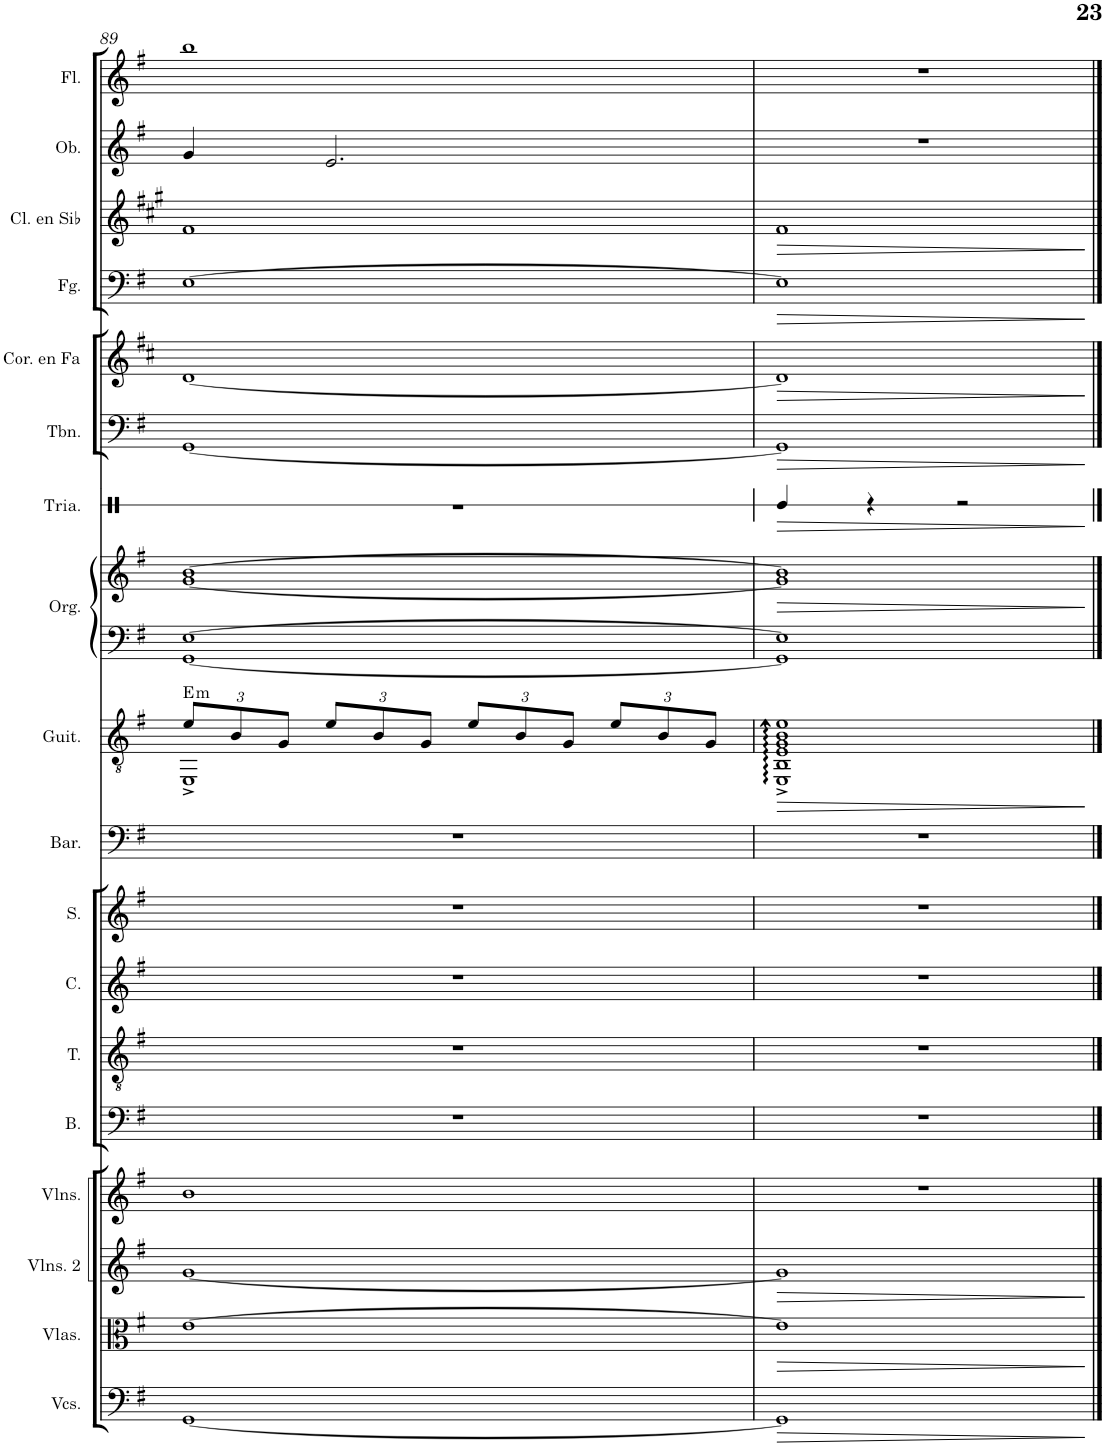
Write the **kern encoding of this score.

**kern	**dynam	**kern	**dynam	**kern	**dynam	**kern	**kern	**kern	**kern	**kern	**kern	**kern	**dynam	**harte	**kern	**kern	**dynam	**kern	**dynam	**kern	**dynam	**kern	**dynam	**kern	**dynam	**kern	**dynam	**kern	**kern
*part18	*part18	*part17	*part17	*part16	*part16	*part15	*part14	*part13	*part12	*part11	*part10	*part9	*part9	*part9	*part8	*part8	*part8	*part7	*part7	*part6	*part6	*part5	*part5	*part4	*part4	*part3	*part3	*part2	*part1
*staff19	*staff19	*staff18	*staff18	*staff17	*staff17	*staff16	*staff15	*staff14	*staff13	*staff12	*staff11	*staff10	*staff10	*	*staff9	*staff8	*staff8/9	*staff7	*staff7	*staff6	*staff6	*staff5	*staff5	*staff4	*staff4	*staff3	*staff3	*staff2	*staff1
*I"Violonchelos	*	*I"Violas	*	*I"Violines 2	*	*I"Violines 1	*I"Bajo	*I"Tenor	*I"Contralto	*I"Soprano	*I"Barítono	*I"Guitarra	*	*	*I"Órgano	*	*	*I"Triángulo	*	*I"Trombón	*	*I"Corno en Fa	*	*I"Fagot	*	*I"Clarinete en Sib	*	*I"Oboe	*I"Flauta
*I'Vcs.	*	*I'Vlas.	*	*I'Vlns. 2	*	*I'Vlns. 1	*I'B.	*I'T.	*I'C.	*I'S.	*I'Bar.	*I'Guit.	*	*	*	*	*	*	*	*I'Tbn.	*	*I'Cor. en Fa	*	*I'Fg.	*	*I'Cl. en Sib	*	*I'Ob.	*I'Fl.
!!LO:PB:g=z
*clefF4	*	*clefC3	*	*clefG2	*	*clefG2	*clefF4	*clefGv2	*clefG2	*clefG2	*clefF4	*clefGv2	*	*	*clefF4	*clefG2	*	*clefX	*	*clefF4	*	*clefG2	*	*clefF4	*	*clefG2	*	*clefG2	*clefG2
*	*	*	*	*	*	*	*	*	*	*	*	*	*	*	*	*	*	*	*	*	*	*Trd4c7	*	*	*	*Trd1c2	*	*	*
*k[f#]	*	*k[f#]	*	*k[f#]	*	*k[f#]	*k[f#]	*k[f#]	*k[f#]	*k[f#]	*k[f#]	*k[f#]	*	*	*k[f#]	*k[f#]	*	*k[]	*	*k[f#]	*	*k[f#c#]	*	*k[f#]	*	*k[f#c#g#]	*	*k[f#]	*k[f#]
*M4/4	*	*M4/4	*	*M4/4	*	*M4/4	*M4/4	*M4/4	*M4/4	*M4/4	*M4/4	*M4/4	*	*	*M4/4	*M4/4	*	*M4/4	*	*M4/4	*	*M4/4	*	*M4/4	*	*M4/4	*	*M4/4	*M4/4
*	*	*	*	*	*	*	*	*	*	*	*	*Xbrackettup	*	*	*	*	*	*	*	*	*	*	*	*	*	*	*	*	*
=89	=89	=89	=89	=89	=89	=89	=89	=89	=89	=89	=89	=89	=89	=89	=89	=89	=89	=89	=89	=89	=89	=89	=89	=89	=89	=89	=89	=89	=89
*	*	*	*	*	*	*	*	*	*	*	*	*^	*	*	*	*	*	*	*	*	*	*	*	*	*	*	*	*	*
!	!	!	!	!	!	!	!	!	!	!	!	!	!	!	!LO:H:kt=m	!	!	!	!	!	!	!	!	!	!	!	!	!	!	!
[1GG	.	[1e	.	[1g	.	1b	1r	1r	1r	1r	1r	12e/L	1EE^	.	E:min	[1GG [1E	[1g [1b	.	1r	.	[1GG	.	[1d	.	[1E	.	1f#	.	4g/	1bb
.	.	.	.	.	.	.	.	.	.	.	.	12B/	.	.	.	.	.	.	.	.	.	.	.	.	.	.	.	.	.	.
.	.	.	.	.	.	.	.	.	.	.	.	12G/J	.	.	.	.	.	.	.	.	.	.	.	.	.	.	.	.	.	.
.	.	.	.	.	.	.	.	.	.	.	.	12e/L	.	.	.	.	.	.	.	.	.	.	.	.	.	.	.	.	2.e/	.
.	.	.	.	.	.	.	.	.	.	.	.	12B/	.	.	.	.	.	.	.	.	.	.	.	.	.	.	.	.	.	.
.	.	.	.	.	.	.	.	.	.	.	.	12G/J	.	.	.	.	.	.	.	.	.	.	.	.	.	.	.	.	.	.
.	.	.	.	.	.	.	.	.	.	.	.	12e/L	.	.	.	.	.	.	.	.	.	.	.	.	.	.	.	.	.	.
.	.	.	.	.	.	.	.	.	.	.	.	12B/	.	.	.	.	.	.	.	.	.	.	.	.	.	.	.	.	.	.
.	.	.	.	.	.	.	.	.	.	.	.	12G/J	.	.	.	.	.	.	.	.	.	.	.	.	.	.	.	.	.	.
.	.	.	.	.	.	.	.	.	.	.	.	12e/L	.	.	.	.	.	.	.	.	.	.	.	.	.	.	.	.	.	.
.	.	.	.	.	.	.	.	.	.	.	.	12B/	.	.	.	.	.	.	.	.	.	.	.	.	.	.	.	.	.	.
.	.	.	.	.	.	.	.	.	.	.	.	12G/J	.	.	.	.	.	.	.	.	.	.	.	.	.	.	.	.	.	.
*	*	*	*	*	*	*	*	*	*	*	*	*v	*v	*	*	*	*	*	*	*	*	*	*	*	*	*	*	*	*	*
=90	=90	=90	=90	=90	=90	=90	=90	=90	=90	=90	=90	=90	=90	=90	=90	=90	=90	=90	=90	=90	=90	=90	=90	=90	=90	=90	=90	=90	=90
!	!LO:HP:b	!	!LO:HP:b	!	!LO:HP:b	!	!	!	!	!	!	!	!LO:HP:b	!	!	!	!LO:HP:b	!	!LO:HP:b	!	!LO:HP:b	!	!LO:HP:b	!	!LO:HP:b	!	!LO:HP:b	!	!
1GG]	>	1e]	>	1g]	>	1r	1r	1r	1r	1r	1r	1EE:^ 1BB:^ 1E:^ 1G:^ 1B:^ 1e:^	>	.	1GG] 1E]	1g] 1b]	>	4Re/	>	1GG]	>	1d]	>	1E]	>	1f#	>	1r	1r
.	.	.	.	.	.	.	.	.	.	.	.	.	.	.	.	.	.	4r	.	.	.	.	.	.	.	.	.	.	.
.	.	.	.	.	.	.	.	.	.	.	.	.	.	.	.	.	.	2r	.	.	.	.	.	.	.	.	.	.	.
.	]	.	]	.	]	.	.	.	.	.	.	.	]	.	.	.	]	.	]	.	]	.	]	.	]	.	]	.	.
==	==	==	==	==	==	==	==	==	==	==	==	==	==	==	==	==	==	==	==	==	==	==	==	==	==	==	==	==	==
*-	*-	*-	*-	*-	*-	*-	*-	*-	*-	*-	*-	*-	*-	*-	*-	*-	*-	*-	*-	*-	*-	*-	*-	*-	*-	*-	*-	*-	*-
